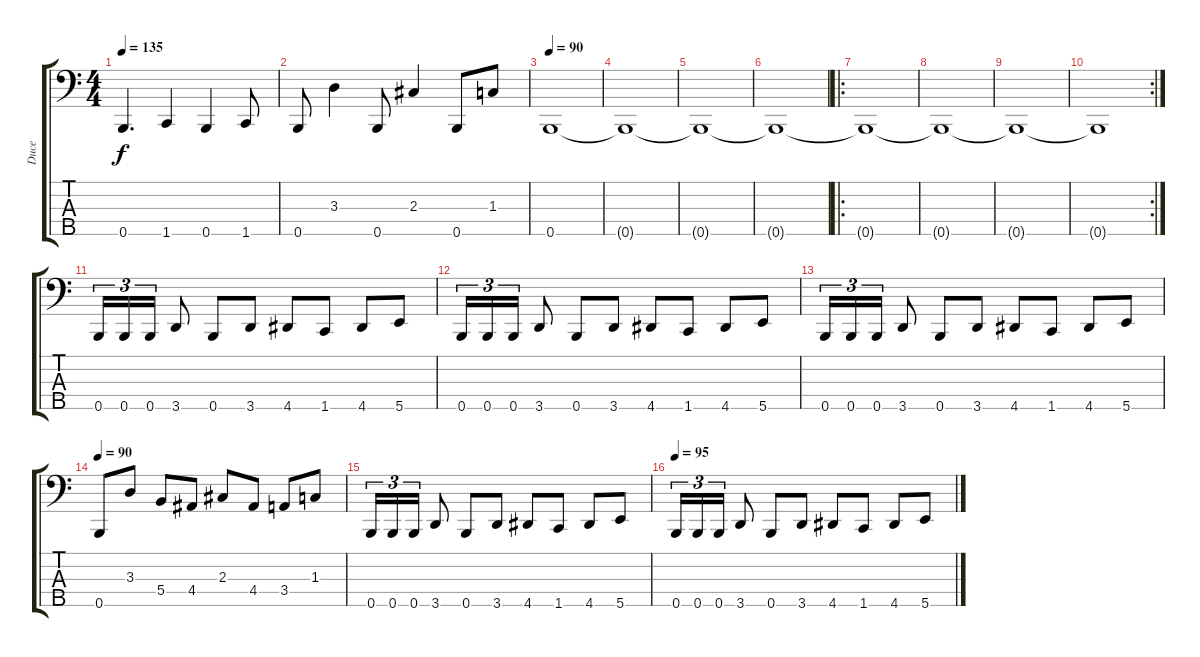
\track ("Duce" "Duce") {instrument electricbasspick}
\staff {score tabs}
\tuning (Ab2 E2 B1 Gb1 B0) {hide}
\ts (4 4)
\tempo 135
\clef f4
\ks c
0.5.4{d dy f} 1.5.4 0.5.4 1.5.8 |
0.5.8 3.3.4 0.5.8 2.3.4 0.5.8 1.3.8 |
\tempo 90
0.5.1 |
0.5{t}.1 |
0.5{t}.1 |
0.5{t}.1 |
\ro
0.5{t}.1 |
0.5{t}.1 |
0.5{t}.1 |
\rc 2
0.5{t}.1 |
0.5.16{tu (3 2)} 0.5.16{tu (3 2)} 0.5.16{tu (3 2)} 3.5.8 0.5.8 3.5.8 4.5.8 1.5.8 4.5.8 5.5.8 |
0.5.16{tu (3 2)} 0.5.16{tu (3 2)} 0.5.16{tu (3 2)} 3.5.8 0.5.8 3.5.8 4.5.8 1.5.8 4.5.8 5.5.8 |
0.5.16{tu (3 2)} 0.5.16{tu (3 2)} 0.5.16{tu (3 2)} 3.5.8 0.5.8 3.5.8 4.5.8 1.5.8 4.5.8 5.5.8 |
\tempo 90
0.5.8 3.3.8 5.4.8 4.4.8 2.3.8 4.4.8 3.4.8 1.3.8 |
0.5.16{tu (3 2)} 0.5.16{tu (3 2)} 0.5.16{tu (3 2)} 3.5.8 0.5.8 3.5.8 4.5.8 1.5.8 4.5.8 5.5.8 |
\tempo 95
0.5.16{tu (3 2)} 0.5.16{tu (3 2)} 0.5.16{tu (3 2)} 3.5.8 0.5.8 3.5.8 4.5.8 1.5.8 4.5.8 5.5.8
